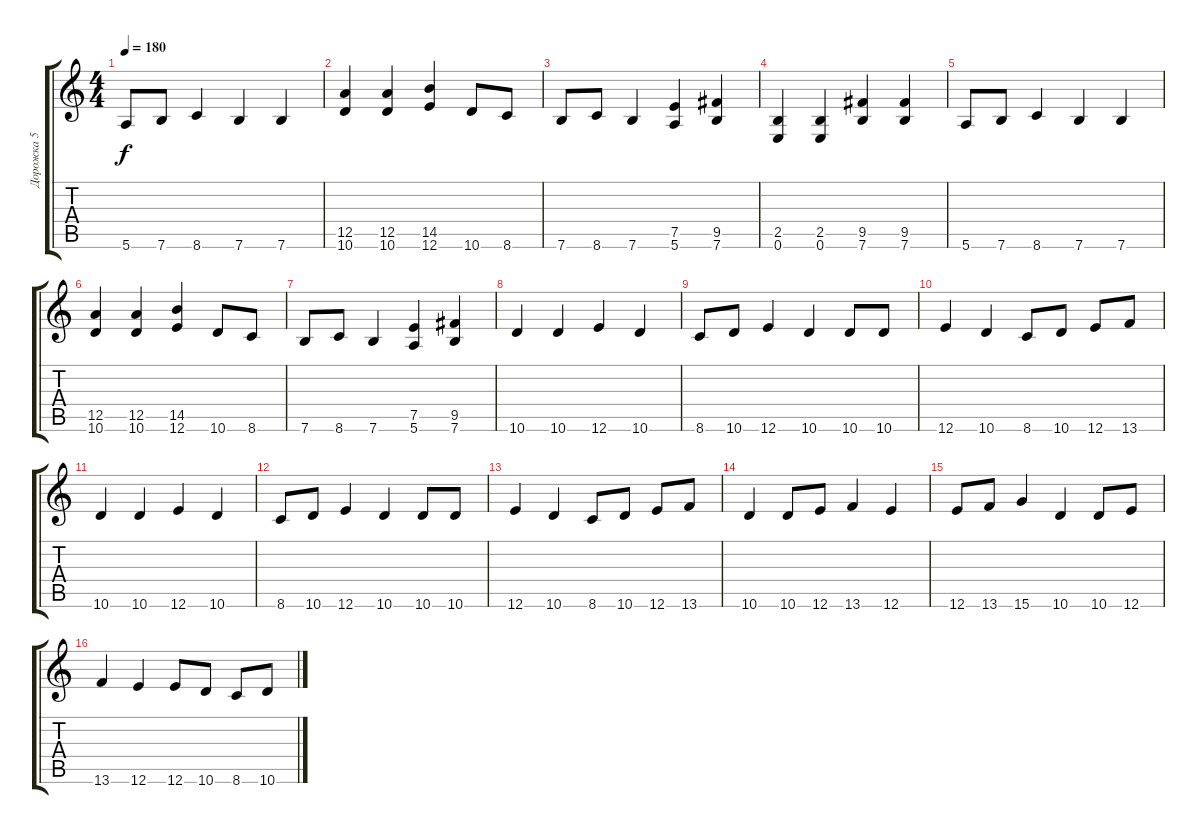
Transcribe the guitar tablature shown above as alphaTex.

\track ("Дорожка 5" "Дорожка 5") {instrument distortionguitar}
\staff {score tabs}
\tuning (E4 B3 G3 D3 A2 E2) {hide}
\ts (4 4)
\tempo 180
\clef g2
\ks c
5.6.8{dy f} 7.6.8 8.6.4 7.6.4 7.6.4 |
(12.5 10.6).4 (12.5 10.6).4 (14.5 12.6).4 10.6.8 8.6.8 |
7.6.8 8.6.8 7.6.4 (7.5 5.6).4 (9.5 7.6).4 |
(2.5 0.6).4 (2.5 0.6).4 (9.5 7.6).4 (9.5 7.6).4 |
5.6.8 7.6.8 8.6.4 7.6.4 7.6.4 |
(12.5 10.6).4 (12.5 10.6).4 (14.5 12.6).4 10.6.8 8.6.8 |
7.6.8 8.6.8 7.6.4 (7.5 5.6).4 (9.5 7.6).4 |
10.6.4 10.6.4 12.6.4 10.6.4 |
8.6.8 10.6.8 12.6.4 10.6.4 10.6.8 10.6.8 |
12.6.4 10.6.4 8.6.8 10.6.8 12.6.8 13.6.8 |
10.6.4 10.6.4 12.6.4 10.6.4 |
8.6.8 10.6.8 12.6.4 10.6.4 10.6.8 10.6.8 |
12.6.4 10.6.4 8.6.8 10.6.8 12.6.8 13.6.8 |
10.6.4 10.6.8 12.6.8 13.6.4 12.6.4 |
12.6.8 13.6.8 15.6.4 10.6.4 10.6.8 12.6.8 |
13.6.4 12.6.4 12.6.8 10.6.8 8.6.8 10.6.8
